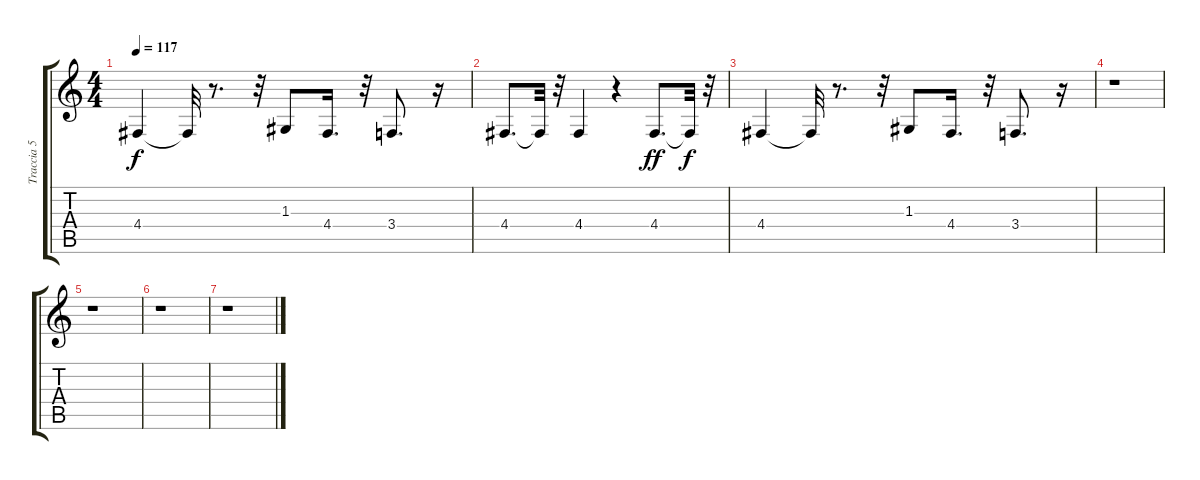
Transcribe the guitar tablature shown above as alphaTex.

\track ("Traccia 5" "Traccia 5") {instrument voiceoohs}
\staff {score tabs}
\tuning (E4 B3 G3 D3 A2 E2) {hide}
\ts (4 4)
\tempo 117
\clef g2
\ks c
4.4.4{dy f} 4.4{t}.32 r.8{d} r.32 1.3.8 4.4.16{d} r.32 3.4.8{d} r.16 |
4.4.8{d} 4.4{t}.32 r.32 4.4.4 r.4 4.4.8{d dy ff} 4.4{t}.32{dy f} r.32 |
4.4.4 4.4{t}.32 r.8{d} r.32 1.3.8 4.4.16{d} r.32 3.4.8{d} r.16 |
r.1 |
r.1 |
r.1 |
r.1
